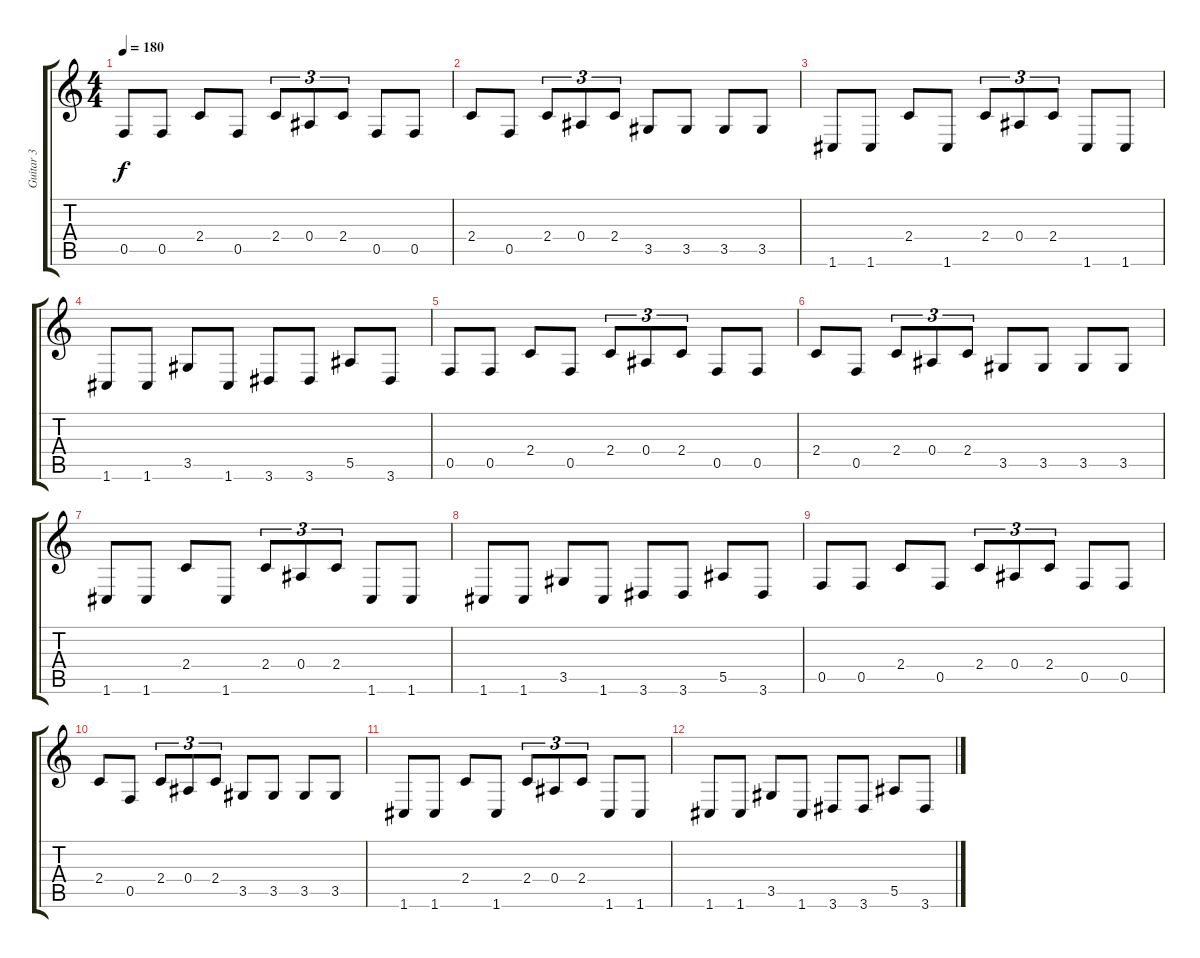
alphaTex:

\track ("Guitar 3" "Guitar 3") {instrument distortionguitar}
\staff {score tabs}
\tuning (C4 G3 Eb3 Bb2 F2 C2) {hide}
\ts (4 4)
\tempo 180
\clef g2
\ks c
0.5.8{dy f} 0.5.8 2.4.8 0.5.8 2.4.8{tu (3 2)} 0.4.8{tu (3 2)} 2.4.8{tu (3 2)} 0.5.8 0.5.8 |
2.4.8 0.5.8 2.4.8{tu (3 2)} 0.4.8{tu (3 2)} 2.4.8{tu (3 2)} 3.5.8 3.5.8 3.5.8 3.5.8 |
1.6.8 1.6.8 2.4.8 1.6.8 2.4.8{tu (3 2)} 0.4.8{tu (3 2)} 2.4.8{tu (3 2)} 1.6.8 1.6.8 |
1.6.8 1.6.8 3.5.8 1.6.8 3.6.8 3.6.8 5.5.8 3.6.8 |
0.5.8 0.5.8 2.4.8 0.5.8 2.4.8{tu (3 2)} 0.4.8{tu (3 2)} 2.4.8{tu (3 2)} 0.5.8 0.5.8 |
2.4.8 0.5.8 2.4.8{tu (3 2)} 0.4.8{tu (3 2)} 2.4.8{tu (3 2)} 3.5.8 3.5.8 3.5.8 3.5.8 |
1.6.8 1.6.8 2.4.8 1.6.8 2.4.8{tu (3 2)} 0.4.8{tu (3 2)} 2.4.8{tu (3 2)} 1.6.8 1.6.8 |
1.6.8 1.6.8 3.5.8 1.6.8 3.6.8 3.6.8 5.5.8 3.6.8 |
0.5.8 0.5.8 2.4.8 0.5.8 2.4.8{tu (3 2)} 0.4.8{tu (3 2)} 2.4.8{tu (3 2)} 0.5.8 0.5.8 |
2.4.8 0.5.8 2.4.8{tu (3 2)} 0.4.8{tu (3 2)} 2.4.8{tu (3 2)} 3.5.8 3.5.8 3.5.8 3.5.8 |
1.6.8 1.6.8 2.4.8 1.6.8 2.4.8{tu (3 2)} 0.4.8{tu (3 2)} 2.4.8{tu (3 2)} 1.6.8 1.6.8 |
1.6.8 1.6.8 3.5.8 1.6.8 3.6.8 3.6.8 5.5.8 3.6.8
